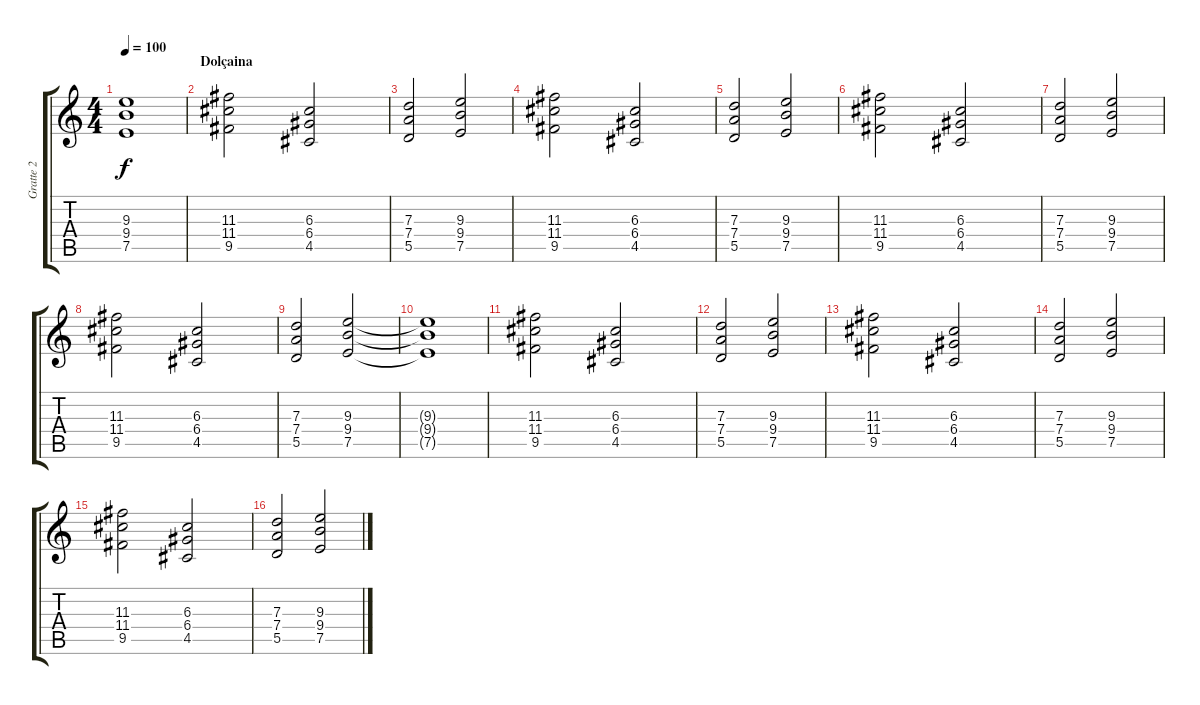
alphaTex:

\track ("Gratte 2" "Gratte 2") {instrument distortionguitar}
\staff {score tabs}
\tuning (E4 B3 G3 D3 A2 E2) {hide}
\ts (4 4)
\tempo 100
\clef g2
\ks c
(9.3 9.4 7.5).1{dy f} |
\section ("" "Dolçaina")
(11.3 11.4 9.5).2 (6.3 6.4 4.5).2 |
(7.3 7.4 5.5).2 (9.3 9.4 7.5).2 |
(11.3 11.4 9.5).2 (6.3 6.4 4.5).2 |
(7.3 7.4 5.5).2 (9.3 9.4 7.5).2 |
(11.3 11.4 9.5).2 (6.3 6.4 4.5).2 |
(7.3 7.4 5.5).2 (9.3 9.4 7.5).2 |
(11.3 11.4 9.5).2 (6.3 6.4 4.5).2 |
(7.3 7.4 5.5).2 (9.3 9.4 7.5).2 |
(9.3{t} 9.4{t} 7.5{t}).1 |
(11.3 11.4 9.5).2 (6.3 6.4 4.5).2 |
(7.3 7.4 5.5).2 (9.3 9.4 7.5).2 |
(11.3 11.4 9.5).2 (6.3 6.4 4.5).2 |
(7.3 7.4 5.5).2 (9.3 9.4 7.5).2 |
(11.3 11.4 9.5).2 (6.3 6.4 4.5).2 |
(7.3 7.4 5.5).2 (9.3 9.4 7.5).2
